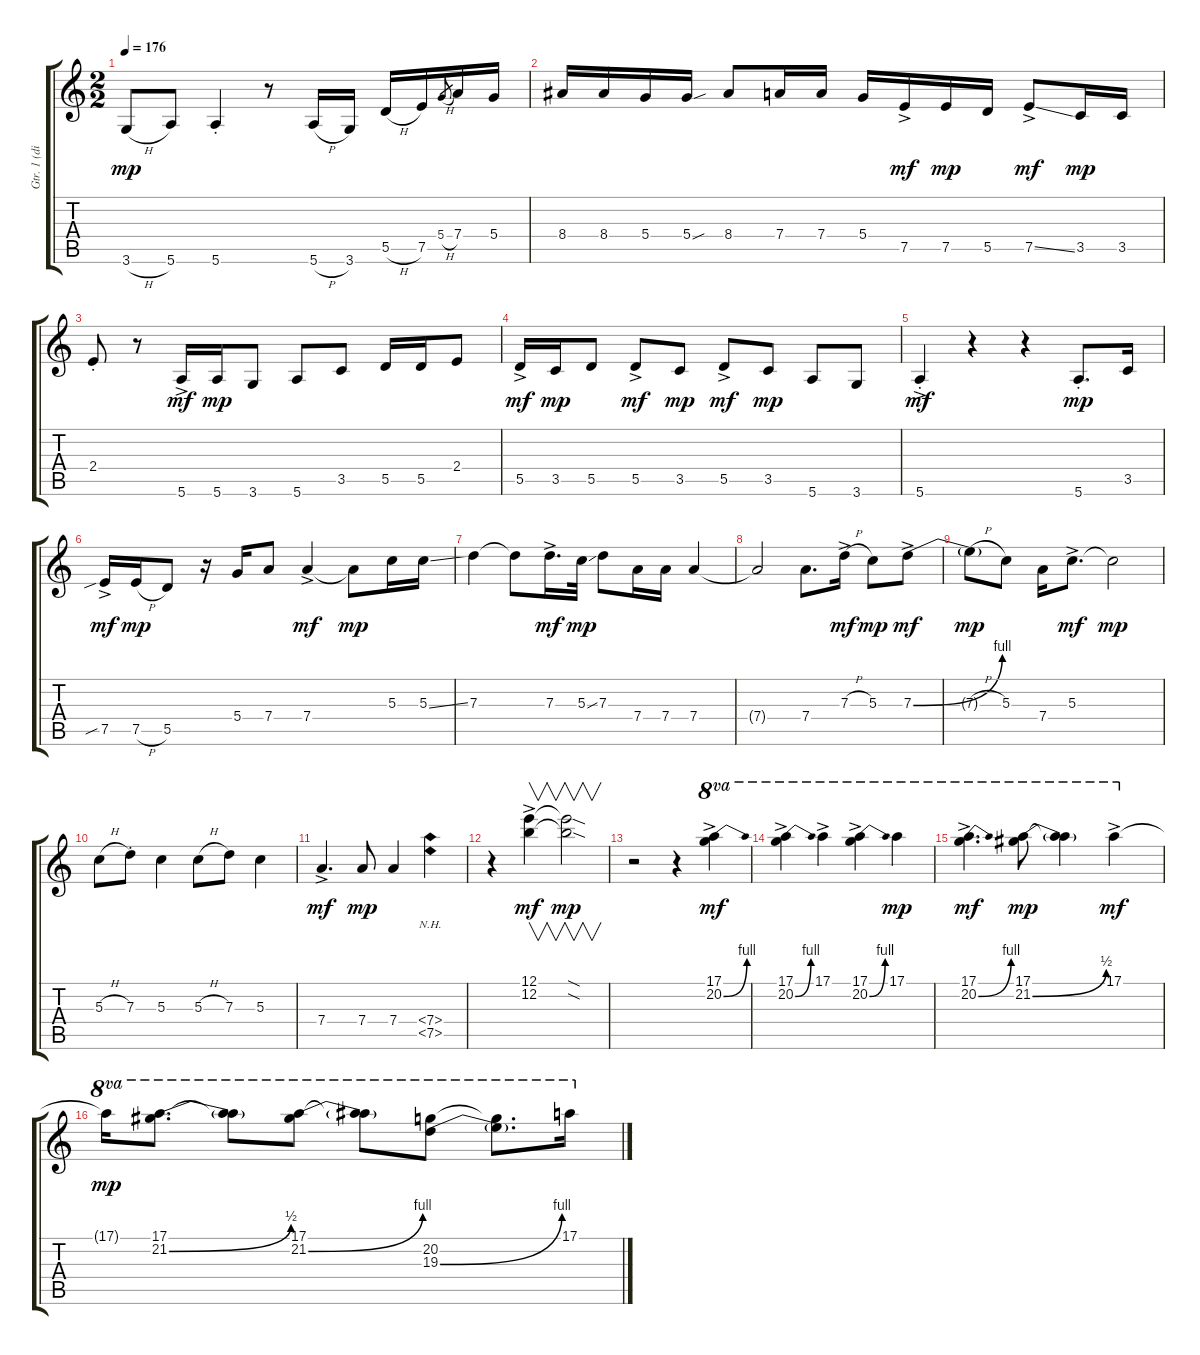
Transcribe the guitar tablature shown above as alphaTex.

\track ("Gtr. 1 (dist. elec)" "Gtr. 1 (di") {instrument distortionguitar}
\staff {score tabs}
\tuning (E4 B3 G3 D3 A2 E2) {hide}
\ts (2 2)
\tempo 176
\clef g2
\ks c
3.6{h}.8{dy mp} 5.6.8 5.6{st}.4 r.8 5.6{h}.16 3.6.16 5.5{h}.16 7.5.16 5.4{h}.8{gr} 7.4.16 5.4.16 |
8.4.16 8.4.16 5.4.16 5.4{sou}.16 8.4.8 7.4.16 7.4.16 5.4.16 7.5{ac}.16{dy mf} 7.5.16{dy mp} 5.5.16 7.5{ss ac}.8{dy mf} 3.5.16{dy mp} 3.5.16 |
2.4{st}.8 r.8 5.6{ac}.16{dy mf} 5.6.16{dy mp} 3.6.8 5.6.8 3.5.8 5.5.16 5.5.16 2.4.8 |
5.5{ac}.16{dy mf} 3.5.16{dy mp} 5.5.8 5.5{ac}.8{dy mf} 3.5.8{dy mp} 5.5{ac}.8{dy mf} 3.5.8{dy mp} 5.6.8 3.6.8 |
5.6{ac st}.4{dy mf} r.4 r.4 5.6{st}.8{d dy mp} 3.5.16 |
7.5{sib ac}.16{dy mf} 7.5{h}.16{dy mp} 5.5.8 r.16 5.4.16 7.4.8 7.4{ac}.4{dy mf} 7.4{t}.8{dy mp} 5.3.16 5.3{ss}.16 |
7.3.4 7.3{t}.8 7.3{ac}.16{d dy mf} 5.3{ss}.32{dy mp} 7.3.8 7.4.16 7.4.16 7.4.4 |
7.4{t}.2 7.4.8{d} 7.3{h ac}.16{dy mf} 5.3.8{dy mp} 7.3{be (bend 0 0 60 4) ac}.8{dy mf} |
7.3{h t}.8{dy mp} 5.3.8 7.4.16 5.3{ac}.8{d dy mf} 5.3{t}.2{dy mp} |
5.3{h}.8 7.3{st}.8 5.3.4 5.3{h}.8 7.3.8 5.3.4 |
7.4{ac}.4{d dy mf} 7.4.8{dy mp} 7.4.4 (7.4{nh} 7.5{nh}).4 |
r.4 (12.1{ac} 12.2{ac}).4{v dy mf} (12.1{sod t} 12.2{sod t}).2{v dy mp} |
r.2 r.4 (17.1{ac} 20.2{be (bend 0 0 60 4) ac}).4{ot 8va dy mf} |
(17.1{ac} 20.2{be (bend 0 0 60 4) ac}).4{ot 8va} 17.1{ac}.4{ot 8va} (17.1{ac} 20.2{be (bend 0 0 60 4) ac}).4{ot 8va} 17.1.4{ot 8va dy mp} |
(17.1{ac} 20.2{be (bend 0 0 60 4) ac}).4{d ot 8va dy mf} (17.1 21.2{be (bend 0 0 60 2)}).8{ot 8va dy mp} (17.1{t} 21.2{t}).4{ot 8va} 17.1{ac}.4{ot 8va dy mf} |
17.1{t}.16{ot 8va dy mp} (17.1 21.2{be (bend 0 0 60 2)}).8{d ot 8va} (17.1{t} 21.2{t}).8{ot 8va} (17.1 21.2{be (bend 0 0 60 4)}).8{ot 8va} (17.1{t} 21.2{t}).8{ot 8va} (20.2 19.3{be (bend 0 0 60 4)}).8{ot 8va} (20.2{t} 19.3{t}).8{d ot 8va} 17.1.16{ot 8va}
